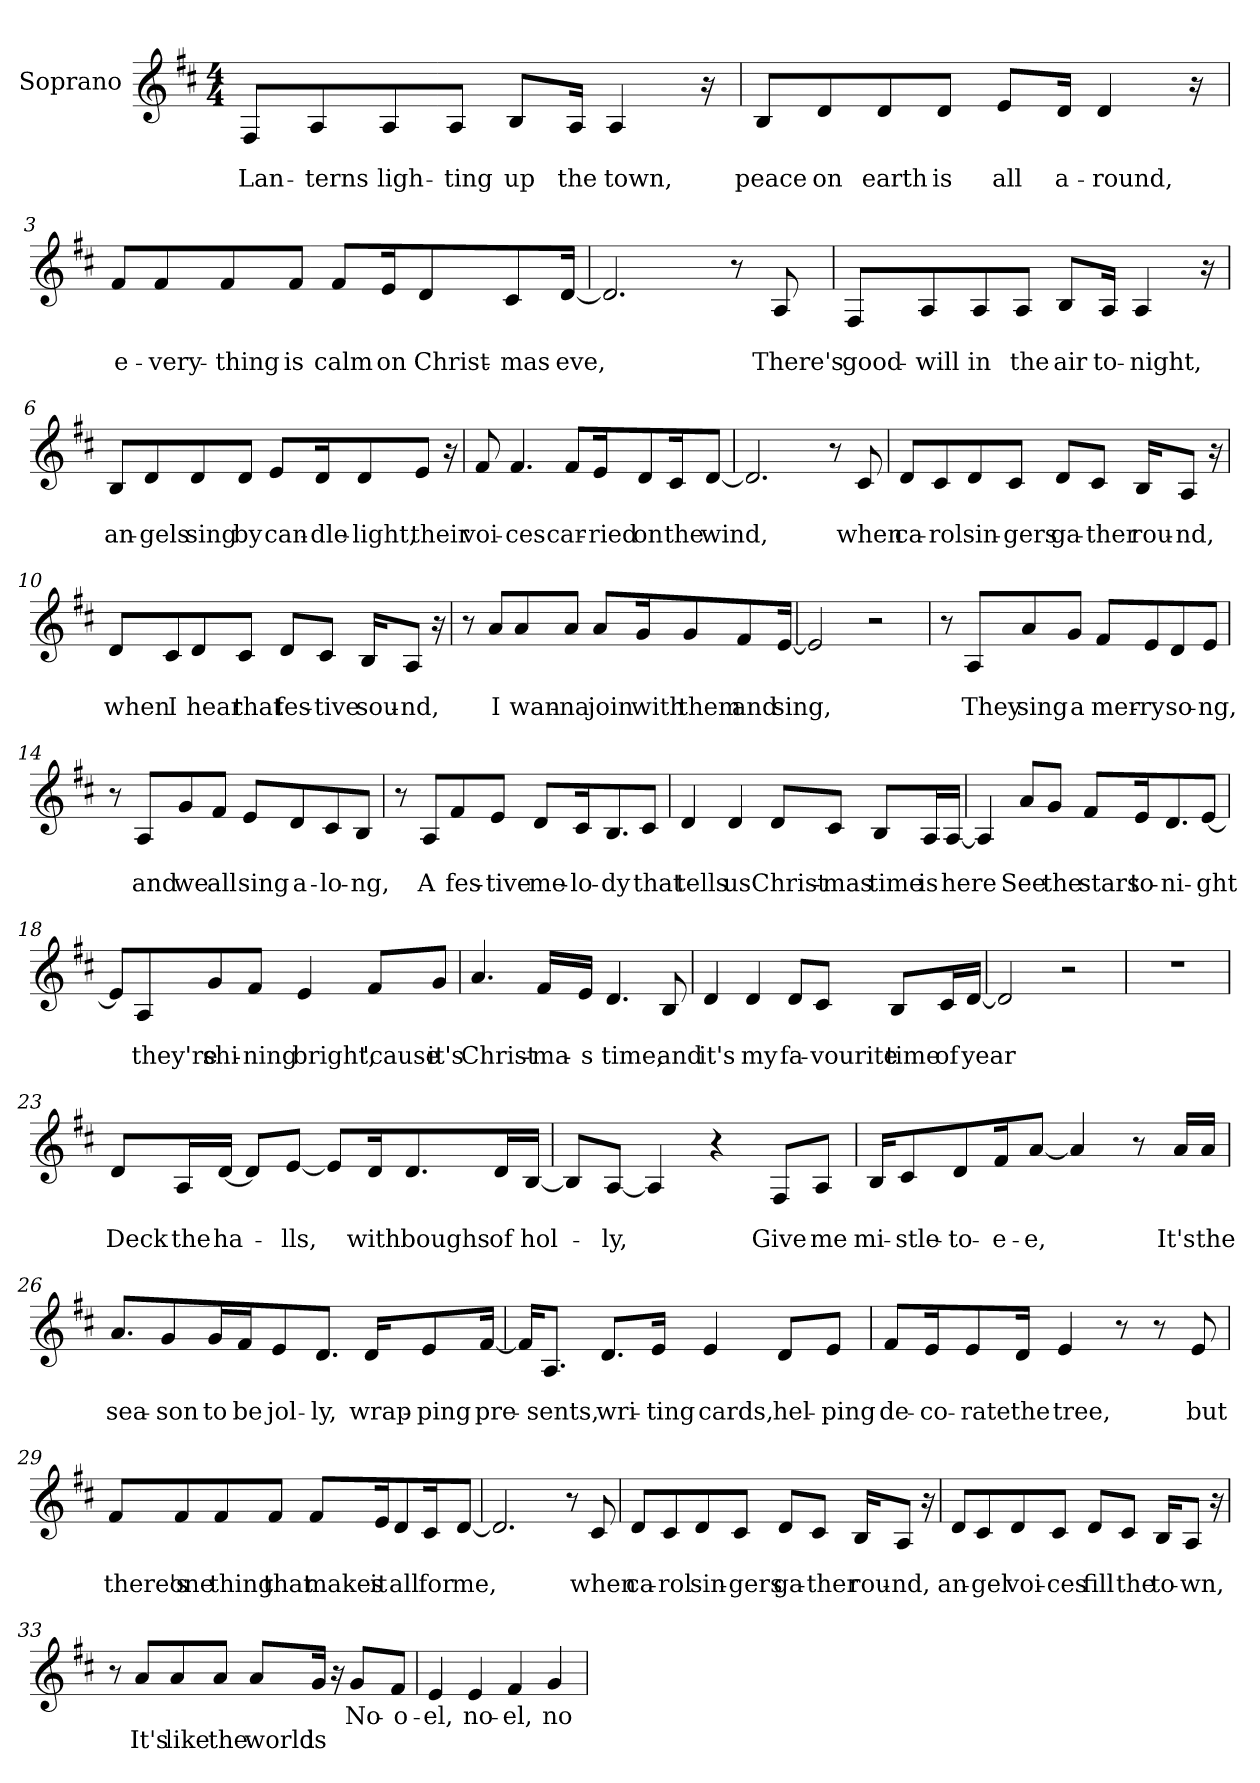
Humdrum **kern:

**kern	**text	**text
*part1	*part1	*part1
*staff1	*staff1	*staff1
*I"Soprano	*	*
*I'S.	*	*
*clefG2	*	*
*k[f#c#]	*	*
*M4/4	*	*
*MM90	*	*
=1	=1	=1
!	!	!LO:LY:b
8F#/L	.	Lan-
!	!	!LO:LY:b
8A/	.	-terns
!	!	!LO:LY:b
8A/	.	ligh-
!	!	!LO:LY:b
8A/J	.	-ting
!	!	!LO:LY:b
8B/L	.	up
!	!	!LO:LY:b
16A/Jk	.	the
!	!	!LO:LY:b
4A/	.	town,
16r	.	.
=2	=2	=2
!	!	!LO:LY:b
8B/L	.	peace
!	!	!LO:LY:b
8d/	.	on
!	!	!LO:LY:b
8d/	.	earth
!	!	!LO:LY:b
8d/J	.	is
!	!	!LO:LY:b
8e/L	.	all
!	!	!LO:LY:b
16d/Jk	.	a-
!	!	!LO:LY:b
4d/	.	-round,
16r	.	.
!!LO:LB:g=z
=3	=3	=3
!	!	!LO:LY:b
8f#/L	.	e-
!	!	!LO:LY:b
8f#/	.	-very-
!	!	!LO:LY:b
8f#/	.	-thing
!	!	!LO:LY:b
8f#/J	.	is
!	!	!LO:LY:b
8f#/L	.	calm
!	!	!LO:LY:b
16e/K	.	on
!	!	!LO:LY:b
8d/	.	Christ-
!	!	!LO:LY:b
8c#/	.	-mas
!	!	!LO:LY:b
[16d/Jk	.	eve,
=4	=4	=4
2.d/]	.	.
8r	.	.
!	!	!LO:LY:b
8A/	.	There's
=5	=5	=5
!	!	!LO:LY:b
8F#/L	.	good-
!	!	!LO:LY:b
8A/	.	-will
!	!	!LO:LY:b
8A/	.	in
!	!	!LO:LY:b
8A/J	.	the
!	!	!LO:LY:b
8B/L	.	air
!	!	!LO:LY:b
16A/Jk	.	to-
!	!	!LO:LY:b
4A/	.	-night,
16r	.	.
!!LO:LB:g=z
=6	=6	=6
!	!	!LO:LY:b
8B/L	.	an-
!	!	!LO:LY:b
8d/	.	-gels
!	!	!LO:LY:b
8d/	.	sing
!	!	!LO:LY:b
8d/J	.	by
!	!	!LO:LY:b
8e/L	.	can-
!	!	!LO:LY:b
16d/K	.	-dle-
!	!	!LO:LY:b
8d/	.	-light,
!	!	!LO:LY:b
8e/J	.	their
16r	.	.
=7	=7	=7
!	!	!LO:LY:b
8f#/	.	voi-
!	!	!LO:LY:b
4.f#/	.	-ces
!	!	!LO:LY:b
8f#/L	.	car-
!	!	!LO:LY:b
16e/K	.	-ried
!	!	!LO:LY:b
8d/	.	on
!	!	!LO:LY:b
16c#/K	.	the
!	!	!LO:LY:b
[8d/J	.	wind,
=8	=8	=8
2.d/]	.	.
8r	.	.
!	!	!LO:LY:b
8c#/	.	when
!!LO:LB:g=z
=9	=9	=9
!	!	!LO:LY:b
8d/L	.	ca-
!	!	!LO:LY:b
8c#/	.	-rol
!	!	!LO:LY:b
8d/	.	sin-
!	!	!LO:LY:b
8c#/J	.	-gers
!	!	!LO:LY:b
8d/L	.	ga-
!	!	!LO:LY:b
8c#/J	.	-ther
!	!	!LO:LY:b
16B/KL	.	rou-
!	!	!LO:LY:b
8A/J	.	-nd,
16r	.	.
=10	=10	=10
!	!	!LO:LY:b
8d/L	.	when
!	!	!LO:LY:b
8c#/	.	I
!	!	!LO:LY:b
8d/	.	hear
!	!	!LO:LY:b
8c#/J	.	that
!	!	!LO:LY:b
8d/L	.	fes-
!	!	!LO:LY:b
8c#/J	.	-tive
!	!	!LO:LY:b
16B/KL	.	sou-
!	!	!LO:LY:b
8A/J	.	-nd,
16r	.	.
!!LO:LB:g=z
=11	=11	=11
8r	.	.
!	!	!LO:LY:b
8a/L	.	I
!	!	!LO:LY:b
8a/	.	wan-
!	!	!LO:LY:b
8a/J	.	-na
!	!	!LO:LY:b
8a/L	.	join
!	!	!LO:LY:b
16g/K	.	with
!	!	!LO:LY:b
8g/	.	them
!	!	!LO:LY:b
8f#/	.	and
!	!	!LO:LY:b
[16e/Jk	.	sing,
=12	=12	=12
2e/]	.	.
2r	.	.
=13	=13	=13
8r	.	.
!	!	!LO:LY:b
8A/L	.	They
!	!	!LO:LY:b
8a/	.	sing
!	!	!LO:LY:b
8g/J	.	a
!	!	!LO:LY:b
8f#/L	.	mer-
!	!	!LO:LY:b
8e/	.	-ry
!	!	!LO:LY:b
8d/	.	so-
!	!	!LO:LY:b
8e/J	.	-ng,
!!LO:LB:g=z
=14	=14	=14
8r	.	.
!	!	!LO:LY:b
8A/L	.	and
!	!	!LO:LY:b
8g/	.	we
!	!	!LO:LY:b
8f#/J	.	all
!	!	!LO:LY:b
8e/L	.	sing
!	!	!LO:LY:b
8d/	.	a-
!	!	!LO:LY:b
8c#/	.	-lo-
!	!	!LO:LY:b
8B/J	.	-ng,
=15	=15	=15
8r	.	.
!	!	!LO:LY:b
8A/L	.	A
!	!	!LO:LY:b
8f#/	.	fes-
!	!	!LO:LY:b
8e/J	.	-tive
!	!	!LO:LY:b
8d/L	.	me-
!	!	!LO:LY:b
16c#/K	.	-lo-
!	!	!LO:LY:b
8.B/	.	-dy
!	!	!LO:LY:b
8c#/J	.	that
=16	=16	=16
!	!	!LO:LY:b
4d/	.	tells
!	!	!LO:LY:b
4d/	.	us
!	!	!LO:LY:b
8d/L	.	Christ-
!	!	!LO:LY:b
8c#/J	.	-mas
!	!	!LO:LY:b
8B/L	.	time
!	!	!LO:LY:b
16A/L	.	is
!	!	!LO:LY:b
[16A/JJ	.	here
!!LO:LB:g=z
=17	=17	=17
4A/]	.	.
!	!	!LO:LY:b
8a/L	.	See
!	!	!LO:LY:b
8g/J	.	the
!	!	!LO:LY:b
8f#/L	.	stars
!	!	!LO:LY:b
16e/K	.	to-
!	!	!LO:LY:b
8.d/	.	-ni-
!	!	!LO:LY:b
[8e/J	.	-ght
=18	=18	=18
8e/L]	.	.
!	!	!LO:LY:b
8A/	.	they're
!	!	!LO:LY:b
8g/	.	shi-
!	!	!LO:LY:b
8f#/J	.	-ning
!	!	!LO:LY:b
4e/	.	bright,
!	!	!LO:LY:b
8f#/L	.	'cause
!	!	!LO:LY:b
8g/J	.	it's
=19	=19	=19
!	!	!LO:LY:b
4.a/	.	Christ-
!	!	!LO:LY:b
16f#/LL	.	-ma-
!	!	!LO:LY:b
16e/JJ	.	-s
!	!	!LO:LY:b
4.d/	.	time,
!	!	!LO:LY:b
8B/	.	and
!!LO:LB:g=z
=20	=20	=20
!	!	!LO:LY:b
4d/	.	it's
!	!	!LO:LY:b
4d/	.	my
!	!	!LO:LY:b
8d/L	.	fa-
!	!	!LO:LY:b
8c#/J	.	-vourite
!	!	!LO:LY:b
8B/L	.	time
!	!	!LO:LY:b
16c#/L	.	of
!	!	!LO:LY:b
[16d/JJ	.	year
=21	=21	=21
2d/]	.	.
2r	.	.
=22	=22	=22
1r	.	.
=23	=23	=23
!	!	!LO:LY:b
8d/L	.	Deck
!	!	!LO:LY:b
16A/L	.	the
!	!	!LO:LY:b
[16d/JJ	.	ha-
8d/L]	.	.
!	!	!LO:LY:b
[8e/J	.	-lls,
8e/L]	.	.
!	!	!LO:LY:b
16d/K	.	with
!	!	!LO:LY:b
8.d/	.	boughs
!	!	!LO:LY:b
16d/L	.	of
!	!	!LO:LY:b
[16B/JJ	.	hol-
!!LO:LB:g=z
=24	=24	=24
8B/L]	.	.
!	!	!LO:LY:b
[8A/J	.	-ly,
4A/]	.	.
4r	.	.
!	!	!LO:LY:b
8F#/L	.	Give
!	!	!LO:LY:b
8A/J	.	me
=25	=25	=25
!	!	!LO:LY:b
16B/KL	.	mi-
!	!	!LO:LY:b
8c#/	.	-stle-
!	!	!LO:LY:b
8d/	.	-to-
!	!	!LO:LY:b
16f#/K	.	-e-
!	!	!LO:LY:b
[8a/J	.	-e,
4a/]	.	.
8r	.	.
!	!	!LO:LY:b
16a/LL	.	It's
!	!	!LO:LY:b
16a/JJ	.	the
=26	=26	=26
!	!	!LO:LY:b
8.a/L	.	sea-
!	!	!LO:LY:b
8g/	.	-son
!	!	!LO:LY:b
16g/L	.	to
!	!	!LO:LY:b
16f#/J	.	be
!	!	!LO:LY:b
8e/	.	jol-
!	!	!LO:LY:b
8.d/J	.	-ly,
!	!	!LO:LY:b
16d/KL	.	wrap-
!	!	!LO:LY:b
8e/	.	-ping
!	!	!LO:LY:b
[16f#/Jk	.	pre-
!!LO:PB:g=z
=27	=27	=27
16f#/KL]	.	.
!	!	!LO:LY:b
8.A/J	.	-sents,
!	!	!LO:LY:b
8.d/L	.	wri-
!	!	!LO:LY:b
16e/Jk	.	-ting
!	!	!LO:LY:b
4e/	.	cards,
!	!	!LO:LY:b
8d/L	.	hel-
!	!	!LO:LY:b
8e/J	.	-ping
=28	=28	=28
!	!	!LO:LY:b
8f#/L	.	de-
!	!	!LO:LY:b
16e/K	.	-co-
!	!	!LO:LY:b
8e/	.	-rate
!	!	!LO:LY:b
16d/Jk	.	the
!	!	!LO:LY:b
4e/	.	tree,
8r	.	.
8r	.	.
!	!	!LO:LY:b
8e/	.	but
!!LO:LB:g=z
=29	=29	=29
!	!	!LO:LY:b
8f#/L	.	there's
!	!	!LO:LY:b
8f#/	.	one
!	!	!LO:LY:b
8f#/	.	thing
!	!	!LO:LY:b
8f#/J	.	that
!	!	!LO:LY:b
8f#/L	.	makes
!	!	!LO:LY:b
16e/K	.	it
!	!	!LO:LY:b
8d/	.	all
!	!	!LO:LY:b
16c#/K	.	for
!	!	!LO:LY:b
[8d/J	.	me,
=30	=30	=30
2.d/]	.	.
8r	.	.
!	!	!LO:LY:b
8c#/	.	when
=31	=31	=31
!	!	!LO:LY:b
8d/L	.	ca-
!	!	!LO:LY:b
8c#/	.	-rol
!	!	!LO:LY:b
8d/	.	sin-
!	!	!LO:LY:b
8c#/J	.	-gers
!	!	!LO:LY:b
8d/L	.	ga-
!	!	!LO:LY:b
8c#/J	.	-ther
!	!	!LO:LY:b
16B/KL	.	rou-
!	!	!LO:LY:b
8A/J	.	-nd,
16r	.	.
!!LO:LB:g=z
=32	=32	=32
!	!	!LO:LY:b
8d/L	.	an-
!	!	!LO:LY:b
8c#/	.	-gel
!	!	!LO:LY:b
8d/	.	voi-
!	!	!LO:LY:b
8c#/J	.	-ces
!	!	!LO:LY:b
8d/L	.	fill
!	!	!LO:LY:b
8c#/J	.	the
!	!	!LO:LY:b
16B/KL	.	to-
!	!	!LO:LY:b
8A/J	.	-wn,
16r	.	.
=33	=33	=33
8r	.	.
!	!	!LO:LY:b
8a/L	.	It's
!	!	!LO:LY:b
8a/	.	like
!	!	!LO:LY:b
8a/J	.	the
!	!	!LO:LY:b
8a/L	.	world
!	!	!LO:LY:b
16g/Jk	.	is
16r	.	.
!	!LO:LY:b	!
8g/L	No-	.
!	!LO:LY:b	!
8f#/J	-o-	.
=34	=34	=34
!	!LO:LY:b	!
4e/	-el,	.
!	!LO:LY:b	!
4e/	no-	.
!	!LO:LY:b	!
4f#/	-el,	.
!	!LO:LY:b	!
4g/	no-	.
=	=	=
*-	*-	*-
